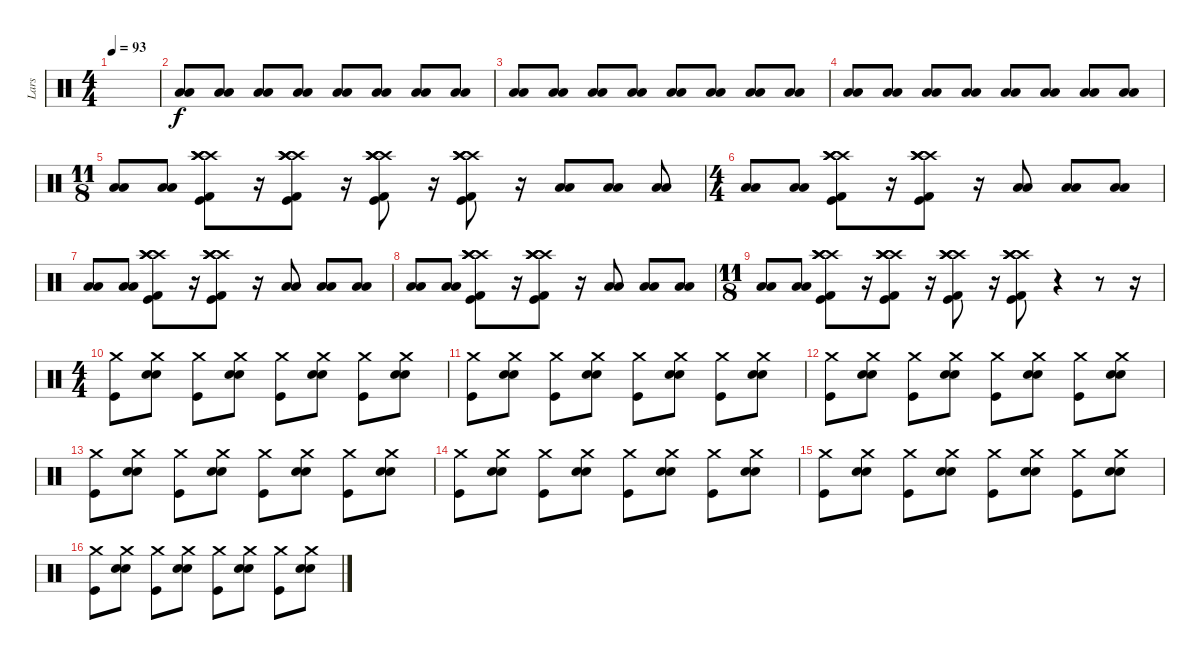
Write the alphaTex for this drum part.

\track ("Lars" "Lars") {instrument percussion}
\staff {score}
\articulation defaults
\ts (4 4)
\tempo 93
\clef neutral
\ks c
|
("Low Tom (hit)" "Low Floor Tom (hit)").8 ("Low Tom (hit)" "Low Floor Tom (hit)").8 ("Low Tom (hit)" "Low Floor Tom (hit)").8 ("Low Tom (hit)" "Low Floor Tom (hit)").8 ("Low Tom (hit)" "Low Floor Tom (hit)").8 ("Low Tom (hit)" "Low Floor Tom (hit)").8 ("Low Tom (hit)" "Low Floor Tom (hit)").8 ("Low Tom (hit)" "Low Floor Tom (hit)").8 |
("Low Tom (hit)" "Low Floor Tom (hit)").8 ("Low Tom (hit)" "Low Floor Tom (hit)").8 ("Low Tom (hit)" "Low Floor Tom (hit)").8 ("Low Tom (hit)" "Low Floor Tom (hit)").8 ("Low Tom (hit)" "Low Floor Tom (hit)").8 ("Low Tom (hit)" "Low Floor Tom (hit)").8 ("Low Tom (hit)" "Low Floor Tom (hit)").8 ("Low Tom (hit)" "Low Floor Tom (hit)").8 |
("Low Tom (hit)" "Low Floor Tom (hit)").8 ("Low Tom (hit)" "Low Floor Tom (hit)").8 ("Low Tom (hit)" "Low Floor Tom (hit)").8 ("Low Tom (hit)" "Low Floor Tom (hit)").8 ("Low Tom (hit)" "Low Floor Tom (hit)").8 ("Low Tom (hit)" "Low Floor Tom (hit)").8 ("Low Tom (hit)" "Low Floor Tom (hit)").8 ("Low Tom (hit)" "Low Floor Tom (hit)").8 |
\ts (11 8)
("Low Tom (hit)" "Low Floor Tom (hit)").8 ("Low Tom (hit)" "Low Floor Tom (hit)").8 ("Crash high (hit)" "Crash high (hit)" "Crash high (hit)" "Crash high (hit)" "Kick (hit) 2" "Kick (hit)").8 r.16 ("Crash high (hit)" "Crash high (hit)" "Crash high (hit)" "Crash high (hit)" "Kick (hit) 2" "Kick (hit)").8 r.16 ("Crash high (hit)" "Crash high (hit)" "Crash high (hit)" "Crash high (hit)" "Kick (hit) 2" "Kick (hit)").8 r.16 ("Crash high (hit)" "Crash high (hit)" "Crash high (hit)" "Crash high (hit)" "Kick (hit) 2" "Kick (hit)").8 r.16 ("Low Tom (hit)" "Low Floor Tom (hit)").8 ("Low Tom (hit)" "Low Floor Tom (hit)").8 ("Low Tom (hit)" "Low Floor Tom (hit)").8 |
\ts (4 4)
("Low Tom (hit)" "Low Floor Tom (hit)").8 ("Low Tom (hit)" "Low Floor Tom (hit)").8 ("Crash high (hit)" "Crash high (hit)" "Crash high (hit)" "Crash high (hit)" "Kick (hit) 2" "Kick (hit)").8 r.16 ("Crash high (hit)" "Crash high (hit)" "Crash high (hit)" "Crash high (hit)" "Kick (hit) 2" "Kick (hit)").8 r.16 ("Low Tom (hit)" "Low Floor Tom (hit)").8 ("Low Tom (hit)" "Low Floor Tom (hit)").8 ("Low Tom (hit)" "Low Floor Tom (hit)").8 |
("Low Tom (hit)" "Low Floor Tom (hit)").8 ("Low Tom (hit)" "Low Floor Tom (hit)").8 ("Crash high (hit)" "Crash high (hit)" "Crash high (hit)" "Crash high (hit)" "Kick (hit) 2" "Kick (hit)").8 r.16 ("Crash high (hit)" "Crash high (hit)" "Crash high (hit)" "Crash high (hit)" "Kick (hit) 2" "Kick (hit)").8 r.16 ("Low Tom (hit)" "Low Floor Tom (hit)").8 ("Low Tom (hit)" "Low Floor Tom (hit)").8 ("Low Tom (hit)" "Low Floor Tom (hit)").8 |
("Low Tom (hit)" "Low Floor Tom (hit)").8 ("Low Tom (hit)" "Low Floor Tom (hit)").8 ("Crash high (hit)" "Crash high (hit)" "Crash high (hit)" "Crash high (hit)" "Kick (hit) 2" "Kick (hit)").8 r.16 ("Crash high (hit)" "Crash high (hit)" "Crash high (hit)" "Crash high (hit)" "Kick (hit) 2" "Kick (hit)").8 r.16 ("Low Tom (hit)" "Low Floor Tom (hit)").8 ("Low Tom (hit)" "Low Floor Tom (hit)").8 ("Low Tom (hit)" "Low Floor Tom (hit)").8 |
\ts (11 8)
("Low Tom (hit)" "Low Floor Tom (hit)").8 ("Low Tom (hit)" "Low Floor Tom (hit)").8 ("Crash high (hit)" "Crash high (hit)" "Crash high (hit)" "Crash high (hit)" "Kick (hit) 2" "Kick (hit)").8 r.16 ("Crash high (hit)" "Crash high (hit)" "Crash high (hit)" "Crash high (hit)" "Kick (hit) 2" "Kick (hit)").8 r.16 ("Crash high (hit)" "Crash high (hit)" "Crash high (hit)" "Crash high (hit)" "Kick (hit) 2" "Kick (hit)").8 r.16 ("Crash high (hit)" "Crash high (hit)" "Crash high (hit)" "Crash high (hit)" "Kick (hit) 2" "Kick (hit)").8 r.4 r.8 r.16 |
\ts (4 4)
("Crash medium (hit)" "Kick (hit)").8 ("Crash medium (hit)" "Electric Snare (hit)" "Snare (hit) 2").8 ("Crash medium (hit)" "Kick (hit)").8 ("Crash medium (hit)" "Electric Snare (hit)" "Snare (hit) 2").8 ("Crash medium (hit)" "Kick (hit)").8 ("Crash medium (hit)" "Electric Snare (hit)" "Snare (hit) 2").8 ("Crash medium (hit)" "Kick (hit)").8 ("Crash medium (hit)" "Electric Snare (hit)" "Snare (hit) 2").8 |
("Crash medium (hit)" "Kick (hit)").8 ("Crash medium (hit)" "Electric Snare (hit)" "Snare (hit) 2").8 ("Crash medium (hit)" "Kick (hit)").8 ("Crash medium (hit)" "Electric Snare (hit)" "Snare (hit) 2").8 ("Crash medium (hit)" "Kick (hit)").8 ("Crash medium (hit)" "Electric Snare (hit)" "Snare (hit) 2").8 ("Crash medium (hit)" "Kick (hit)").8 ("Crash medium (hit)" "Electric Snare (hit)" "Snare (hit) 2").8 |
("Crash medium (hit)" "Kick (hit)").8 ("Crash medium (hit)" "Electric Snare (hit)" "Snare (hit) 2").8 ("Crash medium (hit)" "Kick (hit)").8 ("Crash medium (hit)" "Electric Snare (hit)" "Snare (hit) 2").8 ("Crash medium (hit)" "Kick (hit)").8 ("Crash medium (hit)" "Electric Snare (hit)" "Snare (hit) 2").8 ("Crash medium (hit)" "Kick (hit)").8 ("Crash medium (hit)" "Electric Snare (hit)" "Snare (hit) 2").8 |
("Crash medium (hit)" "Kick (hit)").8 ("Crash medium (hit)" "Electric Snare (hit)" "Snare (hit) 2").8 ("Crash medium (hit)" "Kick (hit)").8 ("Crash medium (hit)" "Electric Snare (hit)" "Snare (hit) 2").8 ("Crash medium (hit)" "Kick (hit)").8 ("Crash medium (hit)" "Electric Snare (hit)" "Snare (hit) 2").8 ("Crash medium (hit)" "Kick (hit)").8 ("Crash medium (hit)" "Electric Snare (hit)" "Snare (hit) 2").8 |
("Crash medium (hit)" "Kick (hit)").8 ("Crash medium (hit)" "Electric Snare (hit)" "Snare (hit) 2").8 ("Crash medium (hit)" "Kick (hit)").8 ("Crash medium (hit)" "Electric Snare (hit)" "Snare (hit) 2").8 ("Crash medium (hit)" "Kick (hit)").8 ("Crash medium (hit)" "Electric Snare (hit)" "Snare (hit) 2").8 ("Crash medium (hit)" "Kick (hit)").8 ("Crash medium (hit)" "Electric Snare (hit)" "Snare (hit) 2").8 |
("Crash medium (hit)" "Kick (hit)").8 ("Crash medium (hit)" "Electric Snare (hit)" "Snare (hit) 2").8 ("Crash medium (hit)" "Kick (hit)").8 ("Crash medium (hit)" "Electric Snare (hit)" "Snare (hit) 2").8 ("Crash medium (hit)" "Kick (hit)").8 ("Crash medium (hit)" "Electric Snare (hit)" "Snare (hit) 2").8 ("Crash medium (hit)" "Kick (hit)").8 ("Crash medium (hit)" "Electric Snare (hit)" "Snare (hit) 2").8 |
("Crash medium (hit)" "Kick (hit)").8 ("Crash medium (hit)" "Electric Snare (hit)" "Snare (hit) 2").8 ("Crash medium (hit)" "Kick (hit)").8 ("Crash medium (hit)" "Electric Snare (hit)" "Snare (hit) 2").8 ("Crash medium (hit)" "Kick (hit)").8 ("Crash medium (hit)" "Electric Snare (hit)" "Snare (hit) 2").8 ("Crash medium (hit)" "Kick (hit)").8 ("Crash medium (hit)" "Electric Snare (hit)" "Snare (hit) 2").8
